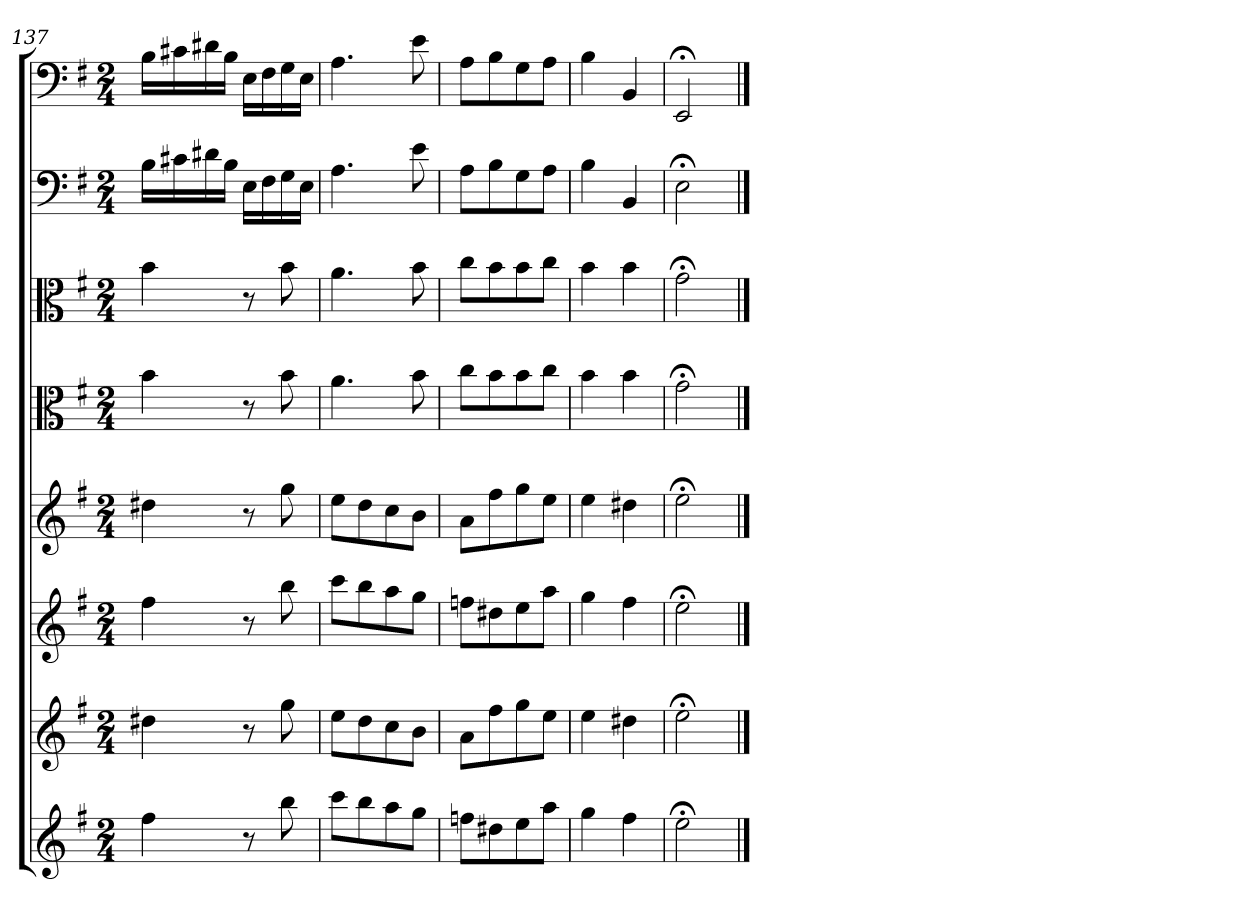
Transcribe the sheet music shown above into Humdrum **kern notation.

**kern	**kern	**kern	**kern	**kern	**kern	**kern	**kern
*part8	*part7	*part6	*part5	*part4	*part3	*part2	*part1
*staff8	*staff7	*staff6	*staff5	*staff4	*staff3	*staff2	*staff1
*clefG2	*clefG2	*clefG2	*clefG2	*clefC3	*clefC3	*clefF4	*clefF4
*k[f#]	*k[f#]	*k[f#]	*k[f#]	*k[f#]	*k[f#]	*k[f#]	*k[f#]
*e:	*e:	*e:	*e:	*e:	*e:	*e:	*e:
*M2/4	*M2/4	*M2/4	*M2/4	*M2/4	*M2/4	*M2/4	*M2/4
=137	=137	=137	=137	=137	=137	=137	=137
4ff#\	4dd#X\	4ff#\	4dd#X\	4b\	4b\	16B\LL	16B\LL
.	.	.	.	.	.	16c#X\	16c#X\
.	.	.	.	.	.	16d#X\	16d#X\
.	.	.	.	.	.	16B\JJ	16B\JJ
8r	8r	8r	8r	8r	8r	16E\LL	16E\LL
.	.	.	.	.	.	16F#\	16F#\
8bb\	8gg\	8bb\	8gg\	8b\	8b\	16G\	16G\
.	.	.	.	.	.	16E\JJ	16E\JJ
=138	=138	=138	=138	=138	=138	=138	=138
8ccc\L	8ee\L	8ccc\L	8ee\L	4.a\	4.a\	4.A\	4.A\
8bb\	8dd\	8bb\	8dd\	.	.	.	.
8aa\	8cc\	8aa\	8cc\	.	.	.	.
8gg\J	8b\J	8gg\J	8b\J	8b\	8b\	8e\	8e\
=139	=139	=139	=139	=139	=139	=139	=139
8ffn\L	8a\L	8ffn\L	8a\L	8cc\L	8cc\L	8A\L	8A\L
8dd#X\	8ff#\	8dd#X\	8ff#\	8b\	8b\	8B\	8B\
8ee\	8gg\	8ee\	8gg\	8b\	8b\	8G\	8G\
8aa\J	8ee\J	8aa\J	8ee\J	8cc\J	8cc\J	8A\J	8A\J
=140	=140	=140	=140	=140	=140	=140	=140
4gg\	4ee\	4gg\	4ee\	4b\	4b\	4B\	4B\
4ff#\	4dd#X\	4ff#\	4dd#X\	4b\	4b\	4BB/	4BB/
=141	=141	=141	=141	=141	=141	=141	=141
2ee;<\	2ee;<\	2ee;<\	2ee;<\	2g;<\	2g;<\	2E;<\	2EE;</
==	==	==	==	==	==	==	==
*-	*-	*-	*-	*-	*-	*-	*-
